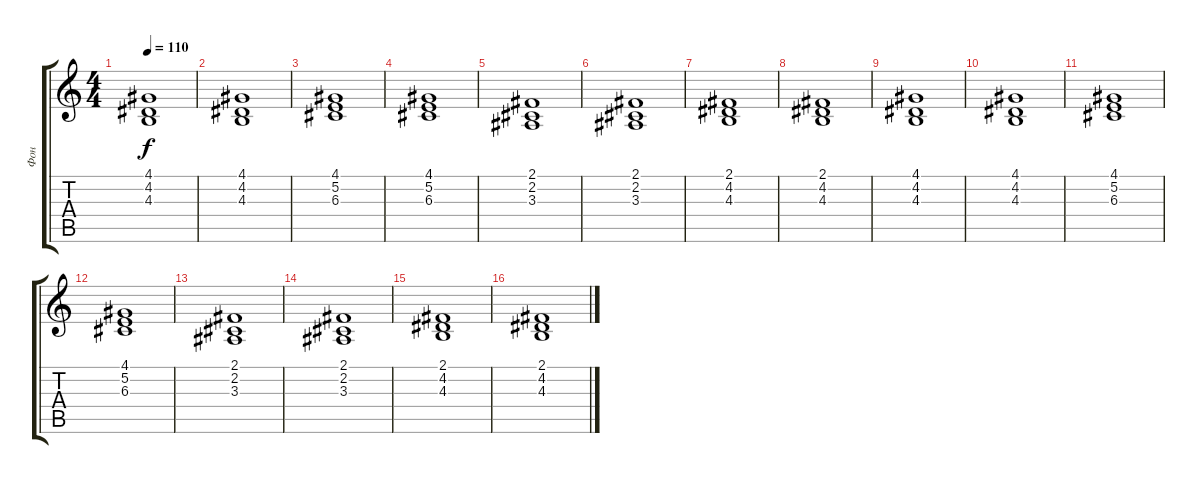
\track ("Фон" "Фон") {instrument stringensemble1}
\staff {score tabs}
\tuning (E4 B3 G3 D3 A2 E2) {hide}
\ts (4 4)
\tempo 110
\clef g2
\ks c
(4.1 4.2 4.3).1{dy f} |
(4.1 4.2 4.3).1 |
(4.1 5.2 6.3).1 |
(4.1 5.2 6.3).1 |
(2.1 2.2 3.3).1 |
(2.1 2.2 3.3).1 |
(2.1 4.2 4.3).1 |
(2.1 4.2 4.3).1 |
(4.1 4.2 4.3).1 |
(4.1 4.2 4.3).1 |
(4.1 5.2 6.3).1 |
(4.1 5.2 6.3).1 |
(2.1 2.2 3.3).1 |
(2.1 2.2 3.3).1 |
(2.1 4.2 4.3).1 |
(2.1 4.2 4.3).1
